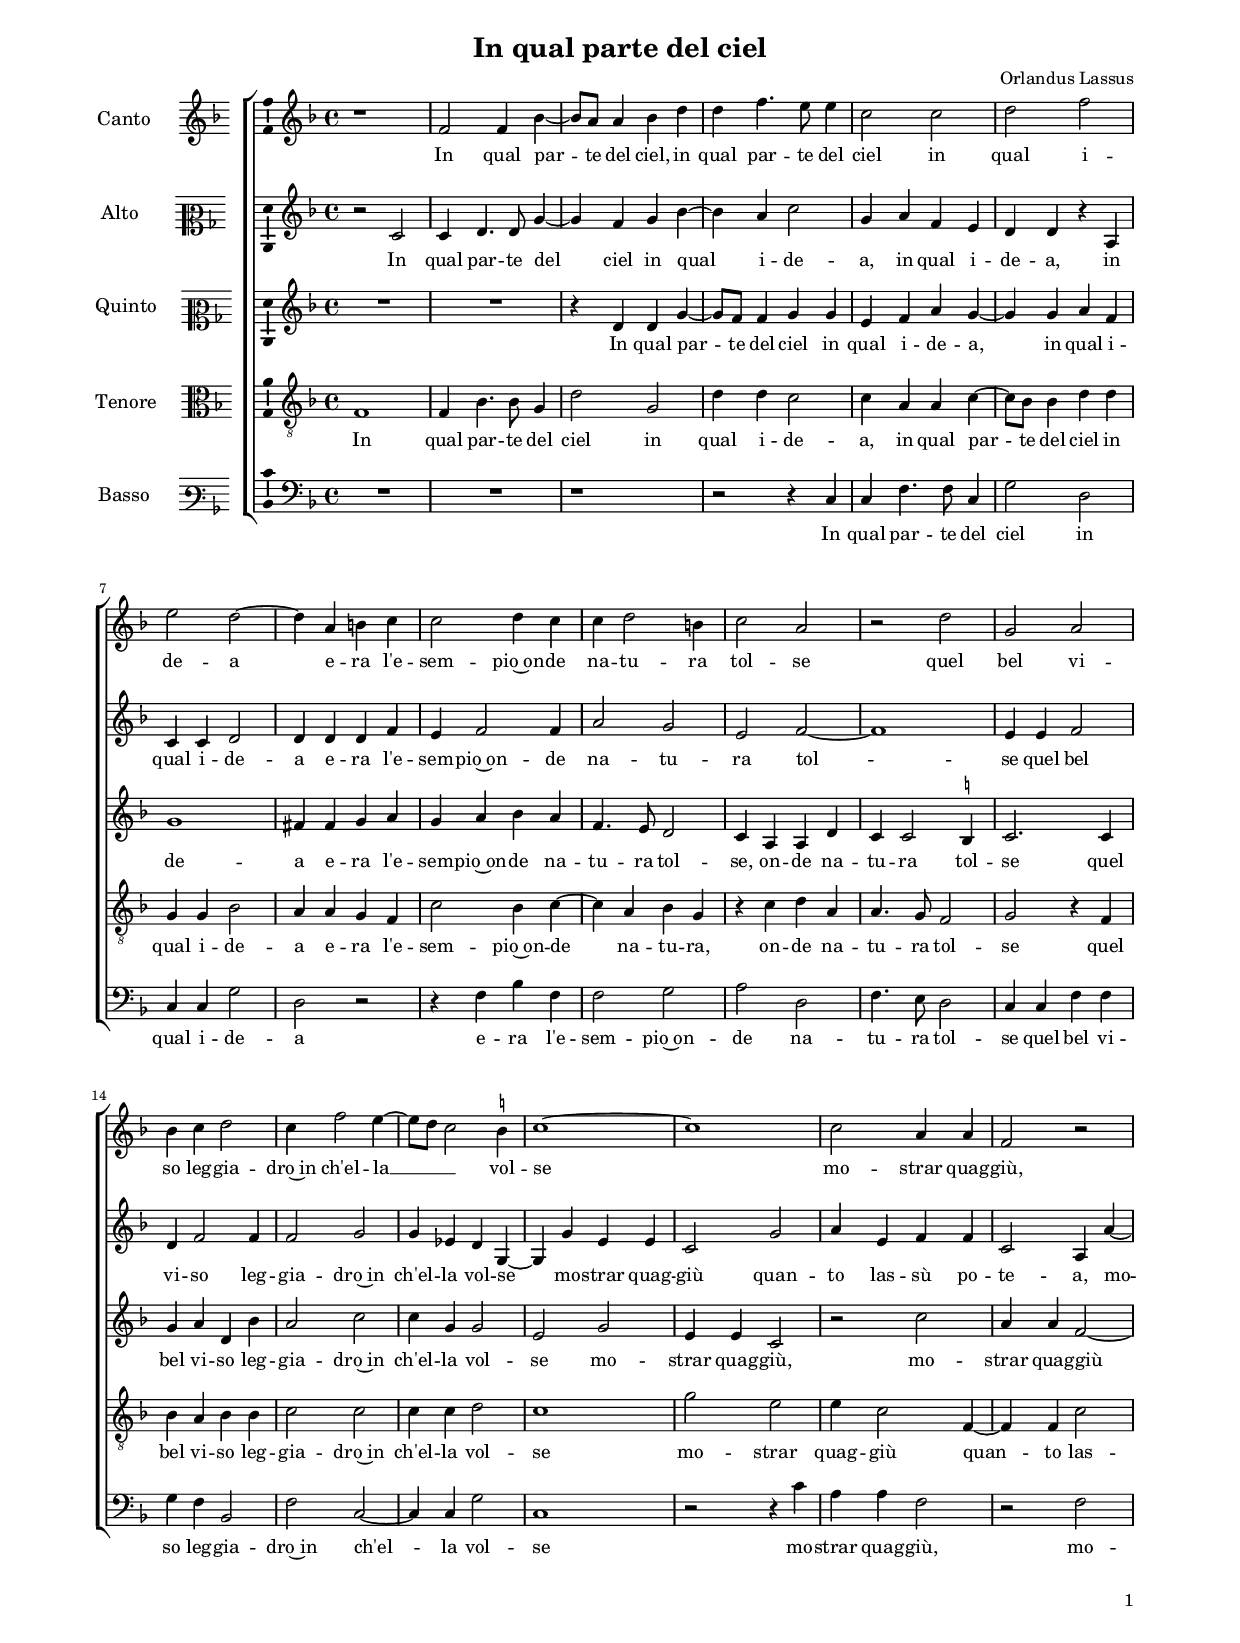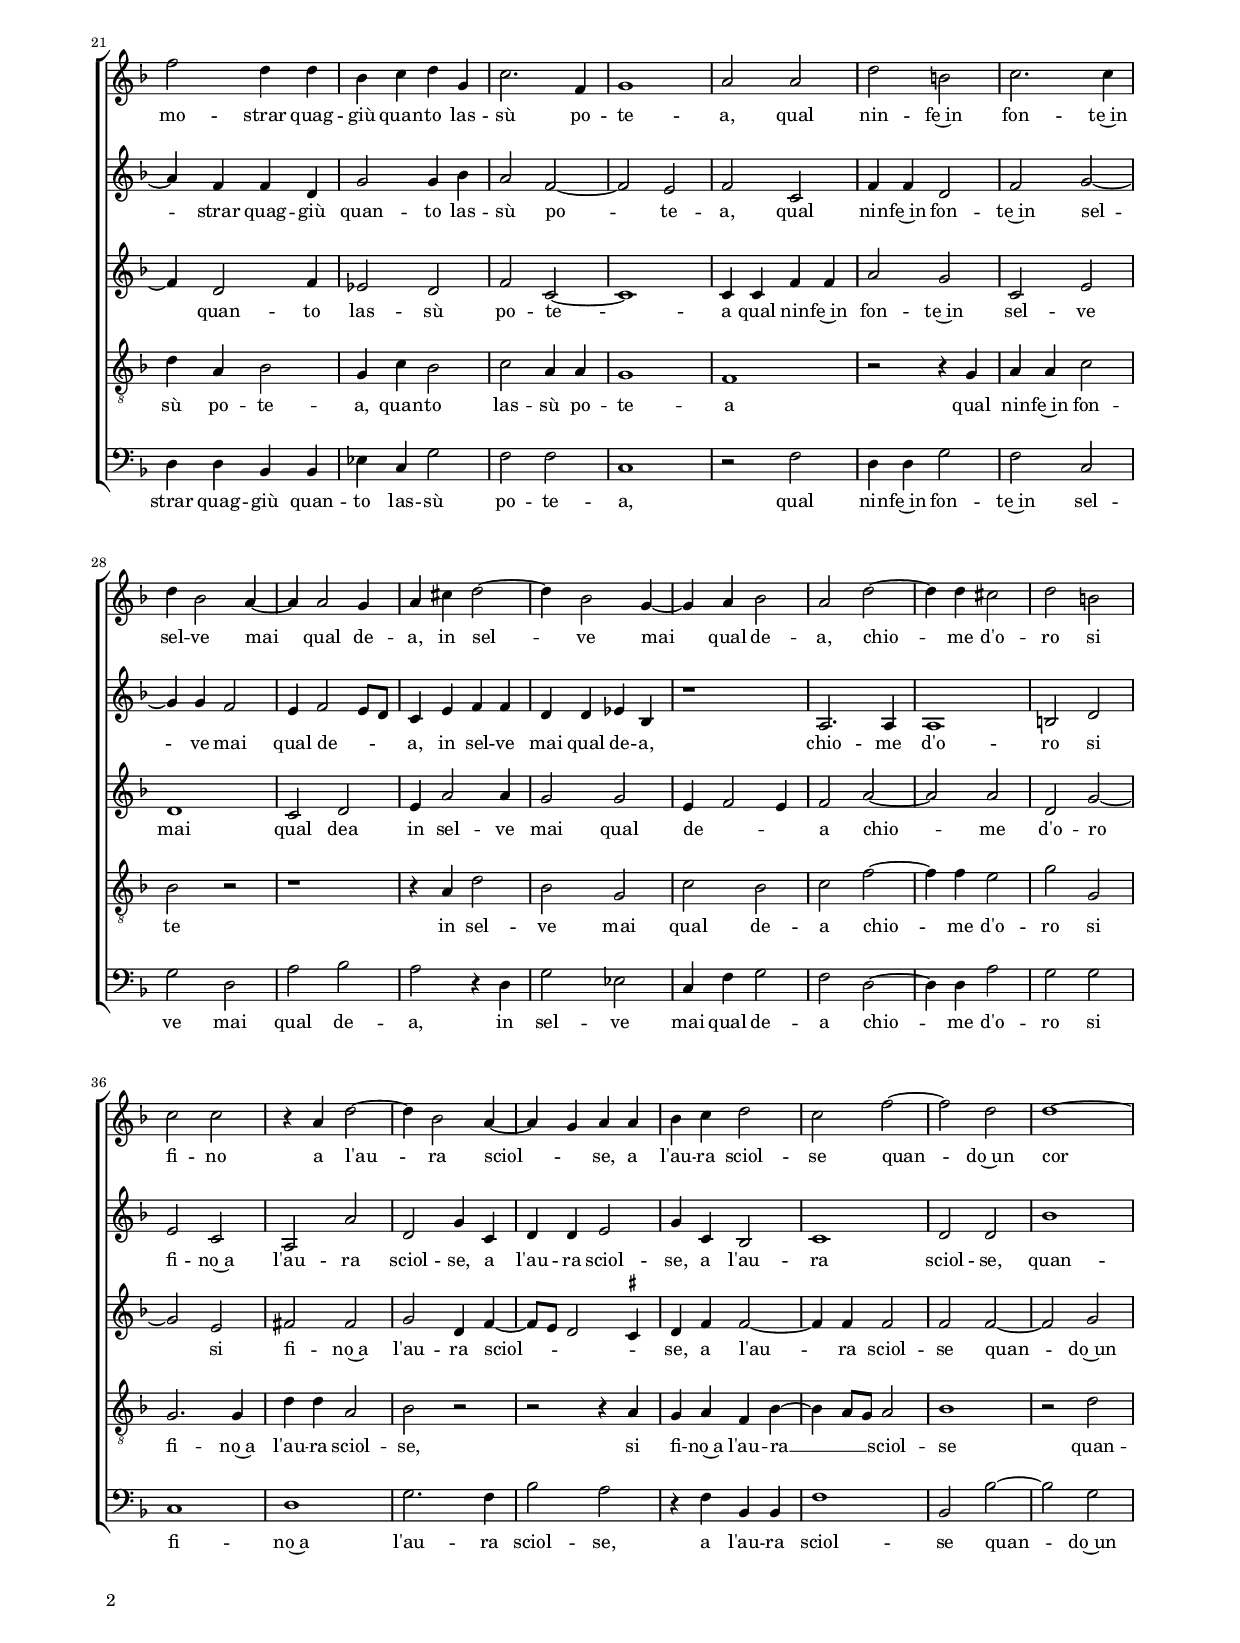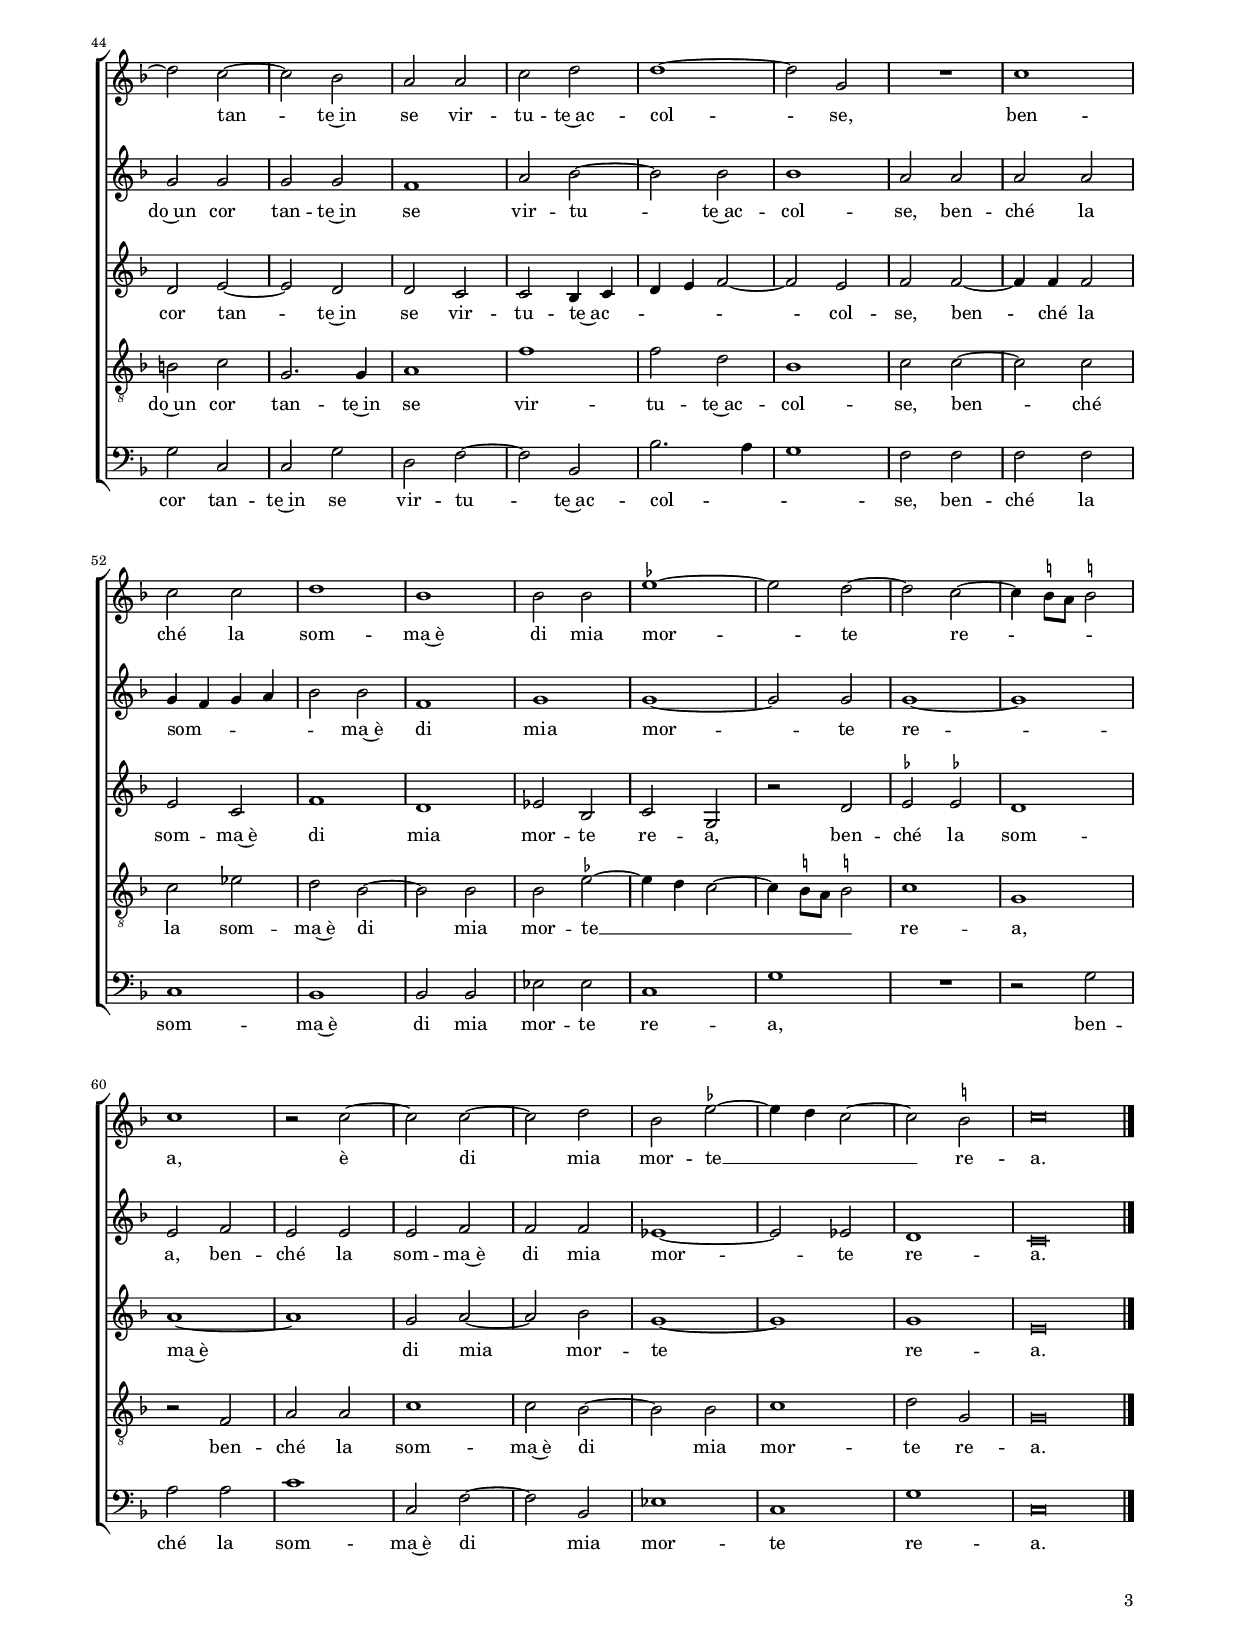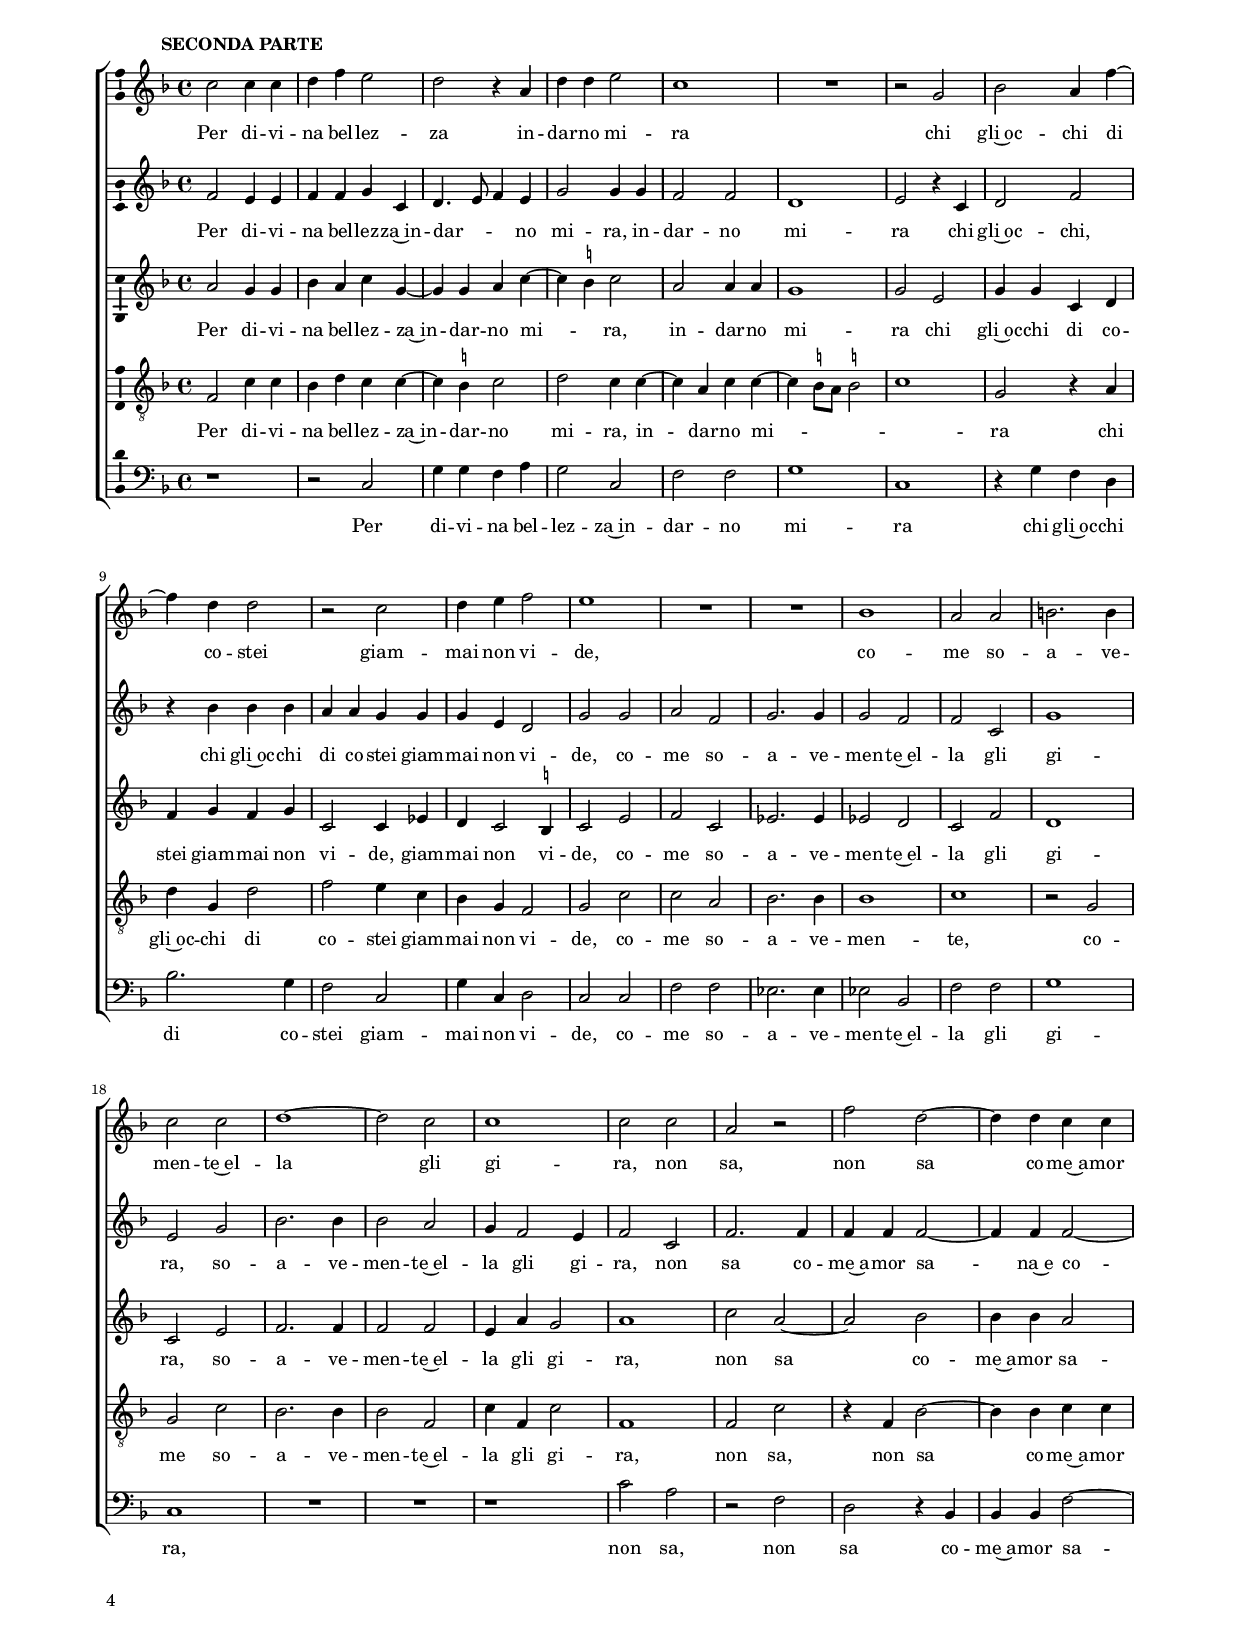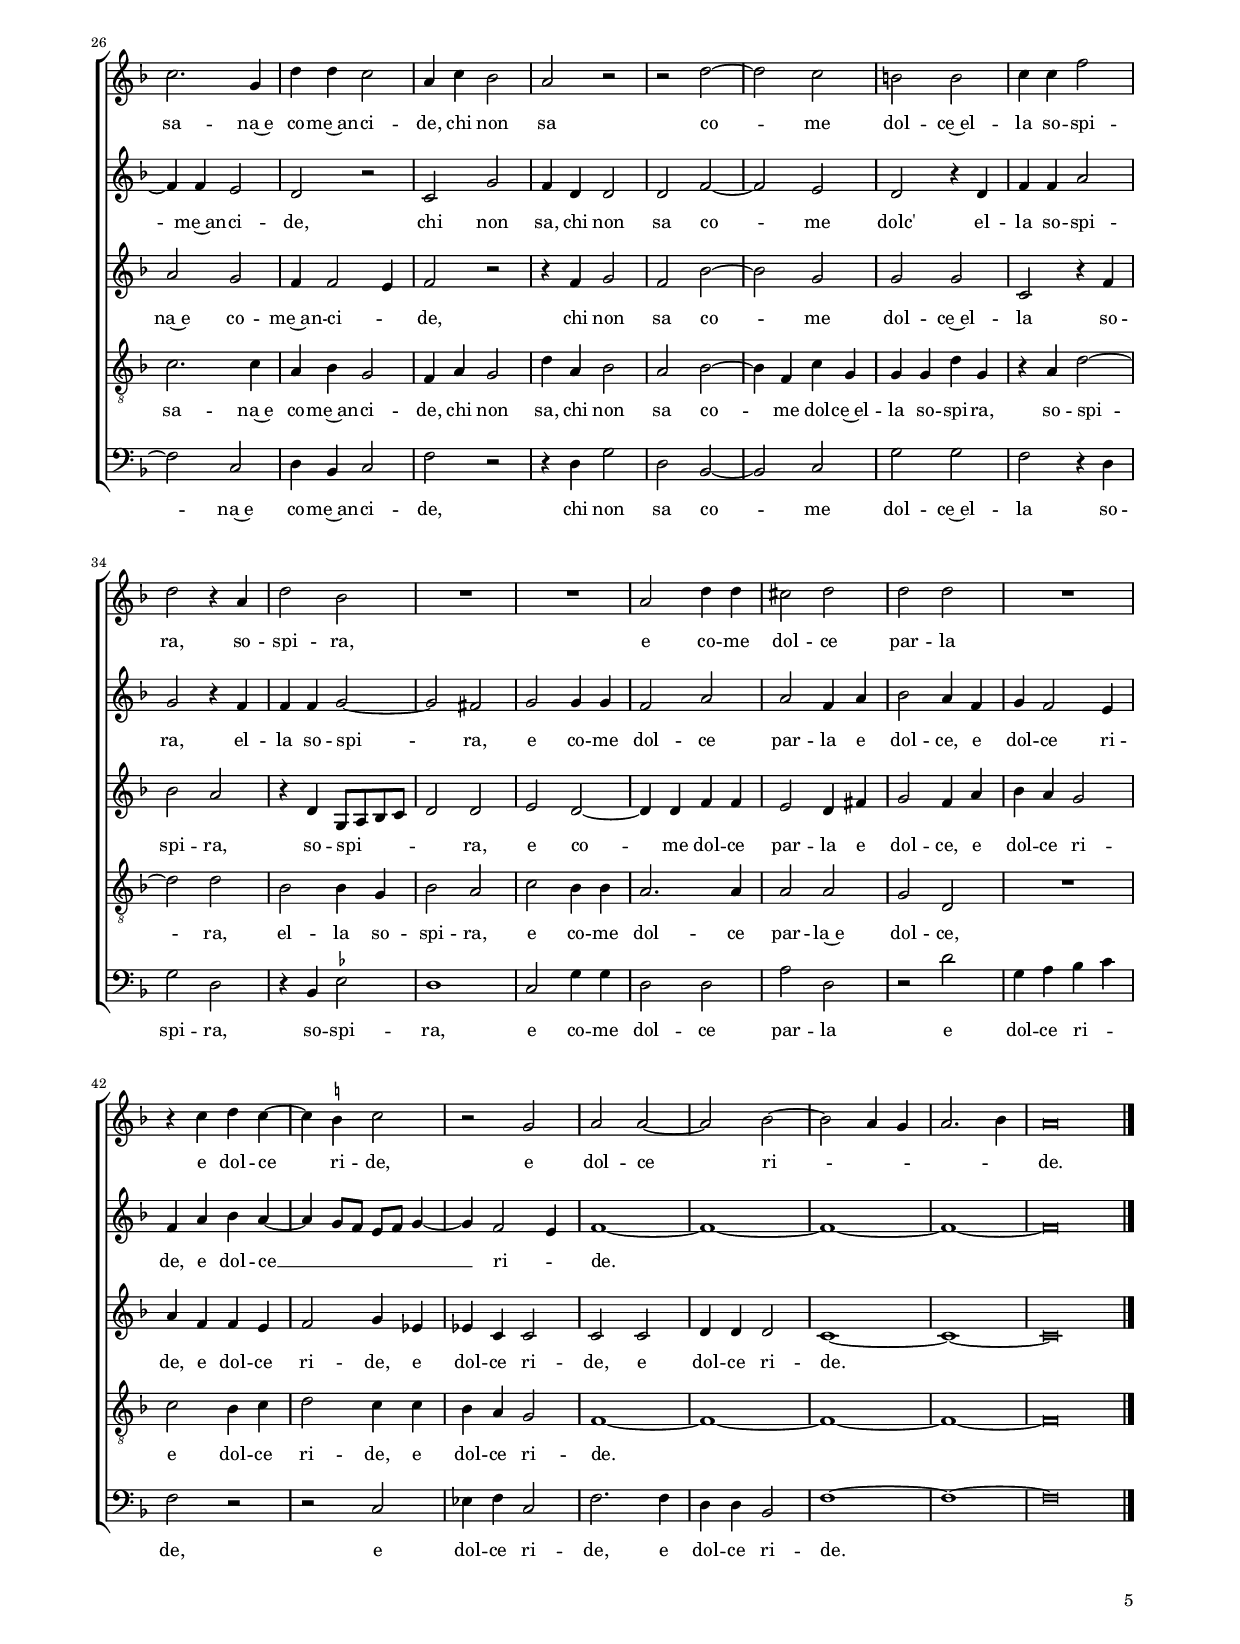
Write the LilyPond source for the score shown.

\header
{
  title="In qual parte del ciel"
  composer="Orlandus Lassus"
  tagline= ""
}

\version "2.24.1"
\language deutsch
#(set-global-staff-size 15)
% #(set-default-paper-size "letter")
#(ly:set-option 'point-and-click #f)

	
	ficta = { \once \set suggestAccidentals = ##t }
	
	forget = #(define-music-function (music) (ly:music?) #{
		\accidentalStyle forget
		$music
		\accidentalStyle default
		#})
	


\paper
	{
	top-margin = 1.8 \cm
	bottom-margin = 1.2 \cm
	left-margin = 1.8 \cm
	right-margin = 1.8 \cm
	ragged-bottom = ##f
	ragged-last-bottom = ##f
	print-page-number = ##f
	score-system-spacing = #'((basic-distance . 16) (minimum-distance . 14) (padding . 5) (strechability . 150))
	system-system-spacing = #'((basic-distance . 16) (minimum-distance . 14) (padding . 5) (strechability . 150))
	oddFooterMarkup=\markup   \fill-line { "" \fromproperty #'page:page-number-string }
	evenFooterMarkup=\markup  \fill-line { \fromproperty #'page:page-number-string "" }
	last-bottom-spacing = #'((basic-distance . 12) (minimum-distance . 7) (padding . 4))
	systems-per-page = 3
%	page-count = 4
%	min-systems-per-page = 3
	}

global = {
	\key f \major
	\time 4/4 % \set Score.measureLength = #(ly:make-moment 2/1)
	\skip 1*66 \set Score.measureLength = #(ly:make-moment 2/1) \skip 1*2 \bar "|." \pageBreak
	}
	

incipitcantus = \markup { \score {
	{
	\set Staff.instrumentName = \markup { \fontsize #1 "Canto" }
	\key f \major
	\clef violin
	s4 \bar ""
	}
	\layout  {
	raggedright = ##t
	indent = 1.8 \cm
	line-width = 2.5 \cm
	\context { \Staff \remove Time_signature_engraver }
	\override Staff.Clef.Y-extent = #'(0 . 0)
	}} \hspace #1 }
      
      
incipitaltus = \markup { \score {
	{
	\set Staff.instrumentName = \markup { \fontsize #1 "Alto" }
	\key f \major
	\clef mezzosoprano
	s4 \bar ""
	}
	\layout  {
	raggedright = ##t
	indent = 1.8 \cm
	line-width = 2.5 \cm
	\context { \Staff \remove Time_signature_engraver }
	\override Staff.Clef.Y-extent = #'(0 . 0)
	}} \hspace #1 }
      
      
incipitquintus = \markup { \score {
	{
	\set Staff.instrumentName = \markup { \fontsize #1 "Quinto" }
	\key f \major
	\clef mezzosoprano
	s4 \bar ""
	}
	\layout  {
	raggedright = ##t
	indent = 1.8 \cm
	line-width = 2.5 \cm
	\context { \Staff \remove Time_signature_engraver }
	\override Staff.Clef.Y-extent = #'(0 . 0)
	}} \hspace #1 }
      

incipittenor = \markup { \score {
	{
	\set Staff.instrumentName = \markup { \fontsize #1 "Tenore" }
	\key f \major
	\clef alto
	s4 \bar ""
	}
	\layout  {
	raggedright = ##t
	indent = 1.8 \cm
	line-width = 2.5 \cm
	\context { \Staff \remove Time_signature_engraver }
	\override Staff.Clef.Y-extent = #'(0 . 0)
	}} \hspace #1 }

      
incipitbassus = \markup { \score {
	{
	\set Staff.instrumentName = \markup { \fontsize #1 "Basso" }
	\key f \major
	\clef varbaritone
	s4 \bar ""
	}
	\layout  {
	raggedright = ##t
	indent = 1.8 \cm
	line-width = 2.5 \cm
	\context { \Staff \remove Time_signature_engraver }
	\override Staff.Clef.Y-extent = #'(0 . 0)
	}} \hspace #1 }


cantus =  \relative c''
	{
	r1 f,2 f4 b~
	b8 a a4 b d d f4. e8 e4
	c2 c d f
	e2 d2~ d4 a4 h c
%5
	c2 d4 c c d2 h4 |
	c2 a r d
	g,2 a b4 c d2
	c4 f2 e4~ e8 d8 c2 \ficta h4
	c1~ c1
%10
	c2 a4 a f2 r |
	f'2 d4 d b c d g,
	c2. f,4 g1
	a2 a d h
	c2. c4 d b2 a4~
%15
	a4 a2 g4 a cis d2~ |
	d4 b2 g4~ g4 a4 b2
	a2 d2~ d4 d4 cis2
	d2 h c c
	r4 a d2~ d4 b2 a4~
%20
	a4 g a a b c d2 |
	c2 f~ f2 d2
	d1~ d2 c2~
	c2 b a a
	c2 d d1~
%25
	d2 g, R1 |
	c1 c2 c
	d1 b
	b2 b \ficta es1~
	\ficta es2 d~ d2 c2~
%30
	c4 \stemDown \ficta h8 a \stemNeutral \ficta h!2 c1 |
	r2 c~ c2 c2~
	c2 d b \ficta es~
	\ficta es4 d c2~ c2 \ficta h2
	c\breve |
	}


altus =  \relative c'
	{
	r2 c c4 d4. d8 g4~
	g4 f g b~ b4 a4 c2
	g4 a f e d d r a
	c4 c d2 d4 d d f
%5
	e4 f2 f4 a2 g |
	e2 f~ f1
	e4 e f2 d4 f2 f4
	f2 g g4 es d g,~
	g4 g' e e c2 g'
%10
	a4 e f f c2 a4 a'~ |
	a4 f f d g2 g4 b
	a2 f~ f2 e2
	f2 c f4 f d2
	f2 g2~ g4 g4 f2
%15
	e4 f2 e8 d c4 e f f |
	d4 d es b r1
	a2. a4 a1
	h2 d e c
	a2 a' d, g4 c,
%20
	d4 d e2 g4 c, b2 |
	c1 d2 d
	b'1 g2 g
	g2 g f1
	a2 b~ b2 b2
%25
	b1 a2 a |
	a2 a g4 f g a
	b2 b f1
	g1 g~
	g2 g g1~
%30
	g1 e2 f |
	e2 e e f
	f2 f es1~
	es2 es d1
	c\breve |
	}


quintus =  \relative c'
	{
	R\breve
	r4 d d g4~ g8 f8 f4 g g
	e4 f a g~ g4 g4 a f
	g1 fis4 fis g a
%5
	g4 a b a f4. e8 d2 |
	c4 a a d c c2 \ficta h4
	c2. c4 g' a d, b'
	a2 c c4 g g2
	e2 g e4 e c2
%10
	r2 c' a4 a f2~ |
	f4 d2 f4 es2 d
	f2 c~ c1
	c4 c f f a2 g
	c,2 e d1
%15
	c2 d e4 a2 a4 |
	g2 g e4 f2 e4
	f2 a~ a2 a2
	d,2 g~ g2 e2
	fis2 fis g d4 f~
%20
	f8 e d2 \ficta cis4 d f f2~ |
	f4 f f2 f f~
	f2 g d e~
	e2 d d c
	c2 b4 c d e f2~
%25
	f2 e f f~ |
	f4 f f2 e c
	f1 d
	es2 b c g
	r2 d' \ficta es \ficta es!
%30
	d1 a'1~ |
	a1 g2 a~
	a2 b g1~
	g1 g
	e\breve |
	}


tenor  =  \relative c'
	{
	f,1 f4 b4. b8 g4
	d'2 g, d'4 d c2
	c4 a a c4~ c8 b8 b4 d d
	g,4 g b2 a4 a g f
%5
	c'2 b4 c~ c4 a4 b g |
	r4 c d a a4. g8 f2
	g2 r4 f b a b b
	c2 c c4 c d2
	c1 g'2 e
%10
	e4 c2 f,4~ f4 f4 c'2 |
	d4 a b2 g4 c b2
	c2 a4 a g1
	f1 r2 r4 g
	a4 a c2 b r
%15
	r1 r4 a d2 |
	b2 g c b
	c2 f2~ f4 f4 e2
	g2 g, g2. g4
	d'4 d a2 b r
%20
	r2 r4 a g a f b~ |
	b4 a8 g a2 b1
	r2 d h c
	g2. g4 a1
	f'1 f2 d
%25
	b1 c2 c~ |
	c2 c c es
	d2 b~ b2 b2
	b2 \ficta es2~ \ficta es4 d4 c2~
	c4 \stemDown \ficta h8 a \stemNeutral \ficta h!2 c1
%30
	g1 r2 f |
	a2 a c1
	c2 b~ b2 b2
	c1 d2 g,
	g\breve |
	}


bassus  =  \relative c
	{
	R\breve
	r1 r2 r4 c
	c4 f4. f8 c4 g'2 d
	c4 c g'2 d r
%5
	r4 f b f f2 g |
	a2 d, f4. e8 d2
	c4 c f f g f b,2
	f'2 c2~ c4 c4 g'2
	c,1 r2 r4 c'
%10
	a4 a f2 r f |
	d4 d b b es c g'2
	f2 f c1
	r2 f d4 d g2
	f2 c g' d
%15
	a'2 b a r4 d, |
	g2 es c4 f g2
	f2 d2~ d4 d4 a'2
	g2 g c,1
	d1 g2. f4
%20
	b2 a r4 f b, b |
	f'1 b,2 b'~
	b2 g g c,
	c2 g' d f~
	f2 b, b'2. a4
%25
	g1 f2 f |
	f2 f c1
	b1 b2 b
	es2 es c1
	g'1 R1 
%30
	r2 g a a |
	c1 c,2 f~
	f2 b, es1
	c1 g'
	c,\breve |
	}


lyricscantus = \lyricmode {
	In qual par -- te del ciel,
	in qual par -- te del ciel in qual i -- de -- a
	e -- ra l'e -- sem -- pio~on -- de na -- tu -- ra tol -- se
	quel bel vi -- so leg -- gia -- dro~in ch'el -- la __ _ _ vol -- se
	mo -- strar quag -- giù,
	mo -- strar quag -- giù quan -- to las -- sù po -- te -- a,
	qual nin -- fe~in fon -- te~in sel -- ve mai qual de -- a,
	in sel -- ve mai qual de -- a,
	chio -- me d'o -- ro si fi -- no a l'au -- ra sciol -- _ se,
	a l'au -- ra sciol -- se
	quan -- do~un cor tan -- te~in se vir -- tu -- te~ac -- col -- se,
	ben -- ché la som -- ma~è di mia mor -- te re -- _ _ _ a,
	è di mia mor -- te __ _ _ re -- a.
	}


lyricsaltus = \lyricmode {
	In qual par -- te del ciel in qual i -- de -- a,
	in qual i -- de -- a,
	in qual i -- de -- a
	e -- ra l'e -- sem -- pio~on -- de na -- tu -- ra tol -- se
	quel bel vi -- so leg -- gia -- dro~in ch'el -- la vol -- se
	mo -- strar quag -- giù quan -- to las -- sù po -- te -- a,
	mo -- strar quag -- giù quan -- to las -- sù po -- te -- a,
	qual nin -- fe~in fon -- te~in sel -- ve mai qual de -- _ _ a,
	in sel -- ve mai qual de -- a,
	chio -- me d'o -- ro si fi -- no~a l'au -- ra sciol -- se,
	a l'au -- ra sciol -- se,
	a l'au -- ra sciol -- se,
	quan -- do~un cor tan -- te~in se vir -- tu -- te~ac -- col -- se,
	ben -- ché la som -- _ _ _ _ ma~è di mia mor -- te re -- a,
	ben -- ché la som -- ma~è di mia mor -- te re -- a.
	}


lyricsquintus = \lyricmode {
	In qual par -- te del ciel in qual i -- de -- a,
	in qual i -- de -- a
	e -- ra l'e -- sem -- pio~on -- de na -- tu -- ra tol -- se,
	on -- de na -- tu -- ra tol -- se
	quel bel vi -- so leg -- gia -- dro~in ch'el -- la vol -- se
	mo -- strar quag -- giù,
	mo -- strar quag -- giù quan -- to las -- sù po -- te -- a
	qual nin -- fe~in fon -- te~in sel -- ve mai qual dea
	in sel -- ve mai qual de -- _ _ a
	chio -- me d'o -- ro si fi -- no~a l'au -- ra sciol -- _ _ _ se,
	a l'au -- ra sciol -- se
	quan -- do~un cor tan -- te~in se vir -- tu -- te~ac -- _ _ _ _ col -- se,
	ben -- ché la som -- ma~è di mia mor -- te re -- a,
	ben -- ché la som -- ma~è di mia mor -- te re -- a.
	}


lyricstenor = \lyricmode {
	In qual par -- te del ciel in qual i -- de -- a,
	in qual par -- te del ciel in qual i -- de -- a
	e -- ra l'e -- sem -- pio~on -- de na -- tu -- ra,
	on -- de na -- tu -- ra tol -- se
	quel bel vi -- so leg -- gia -- dro~in ch'el -- la vol -- se
	mo -- strar quag -- giù quan -- to las -- sù po -- te -- a,
	quan -- to las -- sù po -- te -- a
	qual nin -- fe~in fon -- te in sel -- ve mai qual de -- a
	chio -- me d'o -- ro si fi -- no~a l'au -- ra sciol -- se,
	si fi -- no~a l'au -- ra __ _ _ sciol -- se
	quan -- do~un cor tan -- te~in se vir -- tu -- te~ac -- col -- se,
	ben -- ché la som -- ma~è di mia mor -- te __ _ _ _ _ _ re -- a,
	ben -- ché la som -- ma~è di mia mor -- te re -- a.
	}


lyricsbassus = \lyricmode {
	In qual par -- te del ciel in qual i -- de -- a
	e -- ra l'e -- sem -- pio~on -- de na -- tu -- ra tol -- se
	quel bel vi -- so leg -- gia -- dro~in ch'el -- la vol -- se
	mo -- strar quag -- giù,
	mo -- strar quag -- giù quan -- to las -- sù po -- te -- a,
	qual nin -- fe~in fon -- te~in sel -- ve mai qual de -- a,
	in sel -- ve mai qual de -- a
	chio -- me d'o -- ro si fi -- no~a l'au -- ra sciol -- se,
	a l'au -- ra sciol -- se
	quan -- do~un cor tan -- te~in se vir -- tu -- te~ac -- col -- _ _ se,
	ben -- ché la som -- ma~è di mia mor -- te re -- a,
	ben -- ché la som -- ma~è di mia mor -- te re -- a.
	}


\score
{  
	% \transpose {
	\new ChoirStaff \with { \override StaffGrouper.staff-staff-spacing.basic-distance = #12 }
	<<

	\new Staff << \global
	\new Voice="v1" {
		\set Staff.instrumentName=\incipitcantus
		\set Staff.midiInstrument = "reed organ"
		\clef violin
		\cantus }
	\new Lyrics \lyricsto "v1" {\lyricscantus }
	>>


	\new Staff << \global
	\new Voice="v2" {
		\set Staff.instrumentName=\incipitaltus
		\set Staff.midiInstrument = "reed organ"
		\clef violin 
		\altus}
	\new Lyrics \lyricsto "v2" {\lyricsaltus }
	>>


	\new Staff << \global
	\new Voice="v5" {
		\set Staff.instrumentName=\incipitquintus
		\set Staff.midiInstrument = "reed organ"
		\clef violin
		\quintus}
	\new Lyrics \lyricsto "v5" {\lyricsquintus }
	>>


	\new Staff << \global
	\new Voice="v3" {
		\set Staff.instrumentName=\incipittenor
		\set Staff.midiInstrument = "reed organ"
		\clef "G_8"
		\tenor }
	\new Lyrics \lyricsto "v3" {\lyricstenor }
	>>


	\new Staff << \global
	\new Voice="v4" {
		\set Staff.instrumentName=\incipitbassus
		\set Staff.midiInstrument = "reed organ"
		\clef bass
		\bassus }
	\new Lyrics \lyricsto "v4" {\lyricsbassus}
	>>

	>>
	% } % transpose

	\layout
	{
	indent = 2.5 \cm
	\context { \Staff \override TimeSignature.break-visibility = #end-of-line-invisible }
%	\context { \Lyrics \override VerticalAxisGroup.nonstaff-relatedstaff-spacing.padding = #1.4 }
%	\context { \Lyrics \override LyricText.font-size = #1 }
	\context { \Staff \consists Ambitus_engraver }
	\context { \Score \override BarNumber.padding = #2 }
	\context { \Voice \override NoteHead.style = #'baroque }
	}


\midi
	{
	\tempo 4 = 100
	}

}

%%%%%%%%%%%%%%%%%%%%  SECUNDA PARS %%%%%%%%%%%%%%%%%%%%


global = {
	\key f \major
	\time 4/4 % \set Score.measureLength = #(ly:make-moment 2/1)
	\skip 1*48 \set Score.measureLength = #(ly:make-moment 2/1) \skip 1*2 \bar "|."
	}


cantus =  \relative c''
	{
	c2 c4 c d f e2
	d2 r4 a d d e2
	c1 R1
	r2 g b a4 f'~
%5
	f4 d d2 r c |
	d4 e f2 e1
	R\breve
	b1 a2 a
	h2. h4 c2 c
%10
	d1~ d2 c2 |
	c1 c2 c
	a2 r f' d~
	d4 d c c c2. g4
	d'4 d c2 a4 c b2
%15
	a2 r r d~ |
	d2 c h h
	c4 c f2 d r4 a
	d2 b R1
	R1 a2 d4 d
%20
	cis2 d d d |
	R1 r4 c d c~
	c4 \ficta h c2 r g
	a2 a2~ a2 b2~
	b2 a4 g a2. b4
%25
	a\breve |
	}


altus =  \relative c'
	{
	f2 e4 e f f g c,
	d4. e8 f4 e g2 g4 g
	f2 f d1
	e2 r4 c d2 f
%5
	r4 b b b a a g g |
	g4 e d2 g g
	a2 f g2. g4
	g2 f f c
	g'1 e2 g
%10
	b2. b4 b2 a |
	g4 f2 e4 f2 c
	f2. f4 f f f2~
	f4 f f2~ f4 f4 e2
	d2 r c g'
%15
	f4 d d2 d f~ |
	f2 e d r4 d
	f4 f a2 g r4 f
	f4 f g2~ g2 fis2
	g2 g4 g f2 a
%20
	a2 f4 a b2 a4 f |
	g4 f2 e4 f a b a~
	a4 g8[ f] e[ f] g4~ g4 f2 e4
	f1~ f1~
	f1~ f1~
%25
	f\breve |
	}


quintus =  \relative c'
	{
	a'2 g4 g b a c g~
	g4 g a c4~ c4 \ficta h4 c2
	a2 a4 a g1
	g2 e g4 g c, d
%5
	f4 g f g c,2 c4 es |
	d4 c2 \ficta h4 c2 e
	f2 c es2. es4
	es2 d c f
	d1 c2 e
%10
	f2. f4 f2 f |
	e4 a g2 a1
	c2 a~ a2 b2
	b4 b a2 a g
	f4 f2 e4 f2 r
%15
	r4 f g2 f b~ |
	b2 g g g
	c,2 r4 f b2 a
	r4 d, g,8 a b c d2 d
	e2 d2~ d4 d4 f4 f
%20
	e2 d4 fis g2 f4 a |
	b4 a g2 a4 f f e
	f2 g4 es es c c2
	c2 c d4 d d2
	c1~ c1~
%25
	c\breve |
	}


tenor  =  \relative c'
	{
	f,2 c'4 c b d c c~
	c4 \ficta h c2 d c4 c~
	c4 a c c4~ c4 \stemDown \ficta h8 a \stemNeutral \ficta h!2
	c1 g2 r4 a
%5
	d4 g, d'2 f e4 c |
	b4 g f2 g c
	c2 a b2. b4
	b1 c
	r2 g g c 
%10
	b2. b4 b2 f |
	c'4 f, c'2 f,1
	f2 c' r4 f, b2~
	b4 b c c c2. c4
	a4 b g2 f4 a g2
%15
	d'4 a b2 a2 b2~ |
	b4 f c' g g g d' g,
	r4 a d2~ d2 d2
	b2 b4 g b2 a
	c2 b4 b a2. a4
%20
	a2 a g d |
	R1 c'2 b4 c
	d2 c4 c b4 a g2
	f1~ f1~
	f1~ f1~
%25
	f\breve |
	}


bassus  =  \relative c
	{
	r1 r2 c
	g'4 g f a g2 c,
	f2 f g1
	c,1 r4 g' f d
%5
	b'2. g4 f2 c |
	g'4 c, d2 c c
	f2 f es2. es4
	es2 b f'2 f
	g1 c,
%10
	R\breve |
	r1 c'2 a
	r2 f2 d r4 b
	b4 b f'2~ f2 c2
	d4 b c2 f r
%15
	r4 d g2 d b~ |
	b2 c2 g' g
	f2 r4 d g2 d
	r4 b \ficta es2 d1
	c2 g'4 g d2 d
%20
	a'2 d,2 r d' |
	g,4 a b c f,2 r
	r2 c es4 f c2
	f2. f4 d d b2
	f'1~ f1~
	%25
	f\breve |
	}


lyricscantus = \lyricmode {
	Per di -- vi -- na bel -- lez -- za in -- dar -- no mi -- ra
	chi gli~oc -- chi di co -- stei giam -- mai non vi -- de,
	co -- me so -- a -- ve -- men -- te~el -- la gli gi -- ra,
	non sa,
	non sa co -- me~a -- mor sa -- na~e co -- me~an -- ci -- de,
	chi non sa co -- me dol -- ce~el -- la so -- spi -- ra,
	so -- spi -- ra,
	e co -- me dol -- ce par -- la
	e dol -- ce ri -- de,
	e dol -- ce ri -- _ _ _ _ de.
	}


lyricsaltus = \lyricmode {
	Per di -- vi -- na bel -- lez -- za~in -- dar -- _ _ no mi -- ra,
	in -- dar -- no mi -- ra
	chi gli~oc -- chi,
	chi gli~oc -- chi di co -- stei giam -- mai non vi -- de,
	co -- me so -- a -- ve -- men -- te~el -- la gli gi -- ra,
	so -- a -- ve -- men -- te~el -- la gli gi -- ra,
	non sa co -- me~a -- mor sa -- na~e co -- me~an -- ci -- de,
	chi non sa,
	chi non sa co -- me dolc' el -- la so -- spi -- ra,
	el -- la so -- spi -- ra,
	e co -- me dol -- ce par -- la
	e dol -- ce,
	e dol -- ce ri -- de,
	e dol -- ce __ _ _ _ _ _ ri -- _ de.
	}


lyricsquintus = \lyricmode {
	Per di -- vi -- na bel -- lez -- za~in -- dar -- no mi -- _ ra,
	in -- dar -- no mi -- ra
	chi gli~oc -- chi di co -- stei giam -- mai non vi -- de,
	giam -- mai non vi -- de,
	co -- me so -- a -- ve -- men -- te~el -- la gli gi -- ra,
	so -- a -- ve -- men -- te~el -- la gli gi -- ra,
	non sa co -- me~a -- mor sa -- na~e co -- me~an -- ci -- _ de,
	chi non sa co -- me dol -- ce~el -- la so -- spi -- ra,
	so -- spi -- _ _ _ _ ra,
	e co -- me dol -- ce par -- la
	e dol -- ce,
	e dol -- ce ri -- de,
	e dol -- ce ri -- de,
	e dol -- ce ri -- de,
	e dol -- ce ri -- de.
	}


lyricstenor = \lyricmode {
	Per di -- vi -- na bel -- lez -- za~in -- dar -- no mi -- ra,
	in -- dar -- no mi -- _ _ _ _ ra
	chi gli~oc -- chi di co -- stei giam -- mai non vi -- de,
	co -- me so -- a -- ve -- men -- te,
	co -- me so -- a -- ve -- men -- te~el -- la gli gi -- ra,
	non sa,
	non sa co -- me~a -- mor sa -- na~e co -- me~an -- ci -- de,
	chi non sa,
	chi non sa co -- me dol -- ce~el -- la so -- spi -- ra,
	so -- spi -- ra,
	el -- la so -- spi -- ra,
	e co -- me dol -- ce par -- la~e dol -- ce,
	e dol -- ce ri -- de,
	e dol -- ce ri -- de.
	}


lyricsbassus = \lyricmode {
	Per di -- vi -- na bel -- lez -- za~in -- dar -- no mi -- ra
	chi gli~oc -- chi di co -- stei giam -- mai non vi -- de,
	co -- me so -- a -- ve -- men -- te~el -- la gli gi -- ra,
	non sa,
	non sa co -- me~a -- mor sa -- na~e co -- me~an -- ci -- de,
	chi non sa co -- me dol -- ce~el -- la so -- spi -- ra,
	so -- spi -- ra,
	e co -- me dol -- ce par -- la
	e dol -- ce ri -- _ de,
	e dol -- ce ri -- de,
	e dol -- ce ri -- de.
	}


\score
	{  
	% \transpose {
	\new ChoirStaff \with { \override StaffGrouper.staff-staff-spacing.basic-distance = #12 }
	<<

	\new Staff <<\global
	\new Voice="v1" {
	  %\set Staff.instrumentName=Cantus
		\set Staff.midiInstrument = "reed organ"
		\clef violin
		\cantus }
	\new Lyrics \lyricsto "v1" {\lyricscantus }
	>>


	\new Staff << \global
	\new Voice="v2" {
	  %\set Staff.instrumentName=Altus
		\set Staff.midiInstrument = "reed organ"
		\clef violin 
		\altus}
	\new Lyrics \lyricsto "v2" {\lyricsaltus }
	>>


	\new Staff << \global
	\new Voice="v5" {
	  %\set Staff.instrumentName=Quintus
		\set Staff.midiInstrument = "reed organ"
		\clef violin
		\quintus}
	\new Lyrics \lyricsto "v5" {\lyricsquintus }
	>>


	\new Staff <<\global
	\new Voice="v3" {
	  %\set Staff.instrumentName=Tenor
		\set Staff.midiInstrument = "reed organ"
		\clef "G_8"
		\tenor }
	\new Lyrics \lyricsto "v3" {\lyricstenor }
	>>


	\new Staff <<\global
	\new Voice="v4" {
	  %\set Staff.instrumentName=Bassus
		\set Staff.midiInstrument = "reed organ"
		\clef bass
		\bassus }
	\new Lyrics \lyricsto "v4" {\lyricsbassus}
	>>
	
	>>
	% } % transpose

	\layout
	{
	indent = 0 \cm
	\context { \Staff \override TimeSignature.break-visibility = #end-of-line-invisible }
	\context { \Lyrics \override VerticalAxisGroup.nonstaff-relatedstaff-spacing.padding = #1.4 }
%	\context { \Lyrics \override LyricText.font-size = #1 }
	\context { \Staff \consists Ambitus_engraver }
	\context { \Score \override BarNumber.padding = #2 }
	\context { \Voice \override NoteHead.style = #'baroque }
	}

	\header { piece = \markup { \raise #2 \hspace # 7 \bold "SECONDA PARTE"} }

\midi
	{
	\tempo 4 = 100
	}
	
}

% EOF
